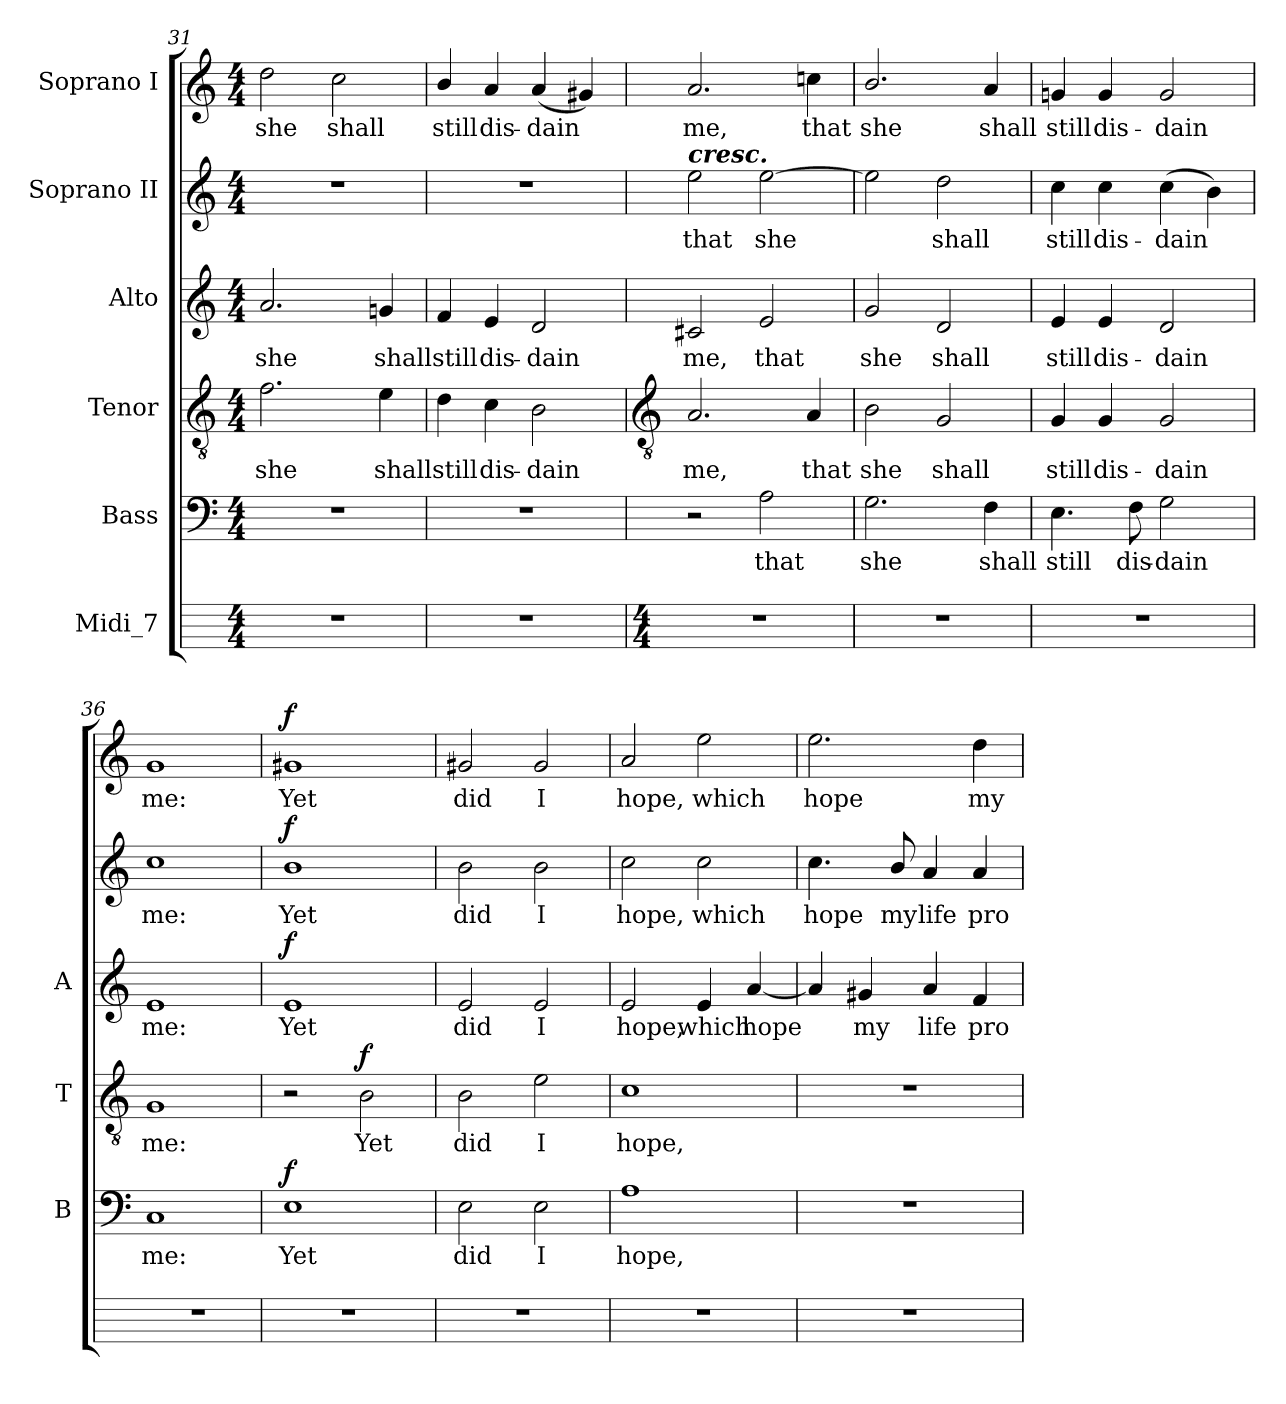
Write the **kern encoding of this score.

**kern	**kern	**text	**dynam	**kern	**text	**dynam	**kern	**text	**dynam	**kern	**text	**dynam	**kern	**text	**dynam
*part6	*part5	*part5	*part5	*part4	*part4	*part4	*part3	*part3	*part3	*part2	*part2	*part2	*part1	*part1	*part1
*staff6	*staff5	*staff5	*staff5	*staff4	*staff4	*staff4	*staff3	*staff3	*staff3	*staff2	*staff2	*staff2	*staff1	*staff1	*staff1
*I"Midi_7	*I"Bass	*	*	*I"Tenor	*	*	*I"Alto	*	*	*I"Soprano II	*	*	*I"Soprano I	*	*
*	*I'B	*	*	*I'T	*	*	*I'A	*	*	*	*	*	*	*	*
*	*clefF4	*	*	*clefGv2	*	*	*clefG2	*	*	*clefG2	*	*	*clefG2	*	*
*	*k[]	*	*	*k[]	*	*	*k[]	*	*	*k[]	*	*	*k[]	*	*
*	*C:	*	*	*C:	*	*	*C:	*	*	*C:	*	*	*C:	*	*
*M4/4	*M4/4	*	*	*M4/4	*	*	*M4/4	*	*	*M4/4	*	*	*M4/4	*	*
=31	=31	=31	=31	=31	=31	=31	=31	=31	=31	=31	=31	=31	=31	=31	=31
!	!	!	!	!	!LO:LY:b	!	!	!LO:LY:b	!	!	!	!	!	!LO:LY:b	!
1r	1r	.	.	2.f	she	.	2.a	she	.	1r	.	.	2dd	she	.
!	!	!	!	!	!	!	!	!	!	!	!	!	!	!LO:LY:b	!
.	.	.	.	.	.	.	.	.	.	.	.	.	2cc	shall	.
!	!	!	!	!	!LO:LY:b	!	!	!LO:LY:b	!	!	!	!	!	!	!
.	.	.	.	4e	shall	.	4gn	shall	.	.	.	.	.	.	.
=32	=32	=32	=32	=32	=32	=32	=32	=32	=32	=32	=32	=32	=32	=32	=32
!	!	!	!	!	!LO:LY:b	!	!	!LO:LY:b	!	!	!	!	!	!LO:LY:b	!
1r	1r	.	.	4d	still	.	4f	still	.	1r	.	.	4b/	still	.
!	!	!	!	!	!LO:LY:b	!	!	!LO:LY:b	!	!	!	!	!	!LO:LY:b	!
.	.	.	.	4c	dis-	.	4e	dis-	.	.	.	.	4a	dis-	.
!	!	!	!	!	!LO:LY:b	!	!	!LO:LY:b	!	!	!	!	!	!LO:LY:b	!
.	.	.	.	2B	-dain	.	2d	-dain	.	.	.	.	(<4a	-dain	.
.	.	.	.	.	.	.	.	.	.	.	.	.	4g#X)	.	.
!!LO:LB:g=z
=33	=33	=33	=33	=33	=33	=33	=33	=33	=33	=33	=33	=33	=33	=33	=33
*	*	*	*	*clefGv2	*	*	*	*	*	*	*	*	*	*	*
*M4/4	*	*	*	*	*	*	*	*	*	*	*	*	*	*	*
!	!	!	!	!	!	!	!	!	!	!LO:TX:a:Bi:t=cresc.	!	!	!	!	!
!	!	!	!	!	!LO:LY:b	!	!	!LO:LY:b	!	!	!LO:LY:b	!	!	!LO:LY:b	!
1r	2r	.	.	2.A	me,	.	2c#X	me,	.	2ee	that	.	2.a	me,	.
!	!	!LO:LY:b	!	!	!	!	!	!LO:LY:b	!	!	!LO:LY:b	!	!	!	!
.	2A	that	.	.	.	.	2e	that	.	[2ee	she	.	.	.	.
!	!	!	!	!	!LO:LY:b	!	!	!	!	!	!	!	!	!LO:LY:b	!
.	.	.	.	4A	that	.	.	.	.	.	.	.	4ccn	that	.
=34	=34	=34	=34	=34	=34	=34	=34	=34	=34	=34	=34	=34	=34	=34	=34
!	!	!LO:LY:b	!	!	!LO:LY:b	!	!	!LO:LY:b	!	!	!	!	!	!LO:LY:b	!
1r	2.G	she	.	2B	she	.	2g	she	.	2ee]	.	.	2.b/	she	.
!	!	!	!	!	!LO:LY:b	!	!	!LO:LY:b	!	!	!LO:LY:b	!	!	!	!
.	.	.	.	2G	shall	.	2d	shall	.	2dd	shall	.	.	.	.
!	!	!LO:LY:b	!	!	!	!	!	!	!	!	!	!	!	!LO:LY:b	!
.	4F	shall	.	.	.	.	.	.	.	.	.	.	4a	shall	.
=35	=35	=35	=35	=35	=35	=35	=35	=35	=35	=35	=35	=35	=35	=35	=35
!	!	!LO:LY:b	!	!	!LO:LY:b	!	!	!LO:LY:b	!	!	!LO:LY:b	!	!	!LO:LY:b	!
1r	4.E	still	.	4G	still	.	4e	still	.	4cc	still	.	4gn	still	.
!	!	!	!	!	!LO:LY:b	!	!	!LO:LY:b	!	!	!LO:LY:b	!	!	!LO:LY:b	!
.	.	.	.	4G	dis-	.	4e	dis-	.	4cc	dis-	.	4g	dis-	.
!	!	!LO:LY:b	!	!	!	!	!	!	!	!	!	!	!	!	!
.	8F	dis-	.	.	.	.	.	.	.	.	.	.	.	.	.
!	!	!LO:LY:b	!	!	!LO:LY:b	!	!	!LO:LY:b	!	!	!LO:LY:b	!	!	!LO:LY:b	!
.	2G	-dain	.	2G	-dain	.	2d	-dain	.	(>4cc	-dain	.	2g	-dain	.
.	.	.	.	.	.	.	.	.	.	4b)	.	.	.	.	.
=36	=36	=36	=36	=36	=36	=36	=36	=36	=36	=36	=36	=36	=36	=36	=36
!	!	!LO:LY:b	!	!	!LO:LY:b	!	!	!LO:LY:b	!	!	!LO:LY:b	!	!	!LO:LY:b	!
1r	1C	me:	.	1G	me:	.	1e	me:	.	1cc	me:	.	1g	me:	.
=37	=37	=37	=37	=37	=37	=37	=37	=37	=37	=37	=37	=37	=37	=37	=37
!	!	!LO:LY:b	!LO:DY:b	!	!	!	!	!LO:LY:b	!LO:DY:b	!	!LO:LY:b	!LO:DY:b	!	!LO:LY:b	!LO:DY:b
1r	1E	Yet	f	2r	.	.	1e	Yet	f	1b	Yet	f	1g#X	Yet	f
!	!	!	!	!	!LO:LY:b	!LO:DY:b	!	!	!	!	!	!	!	!	!
.	.	.	.	2B	Yet	f	.	.	.	.	.	.	.	.	.
=38	=38	=38	=38	=38	=38	=38	=38	=38	=38	=38	=38	=38	=38	=38	=38
!	!	!LO:LY:b	!	!	!LO:LY:b	!	!	!LO:LY:b	!	!	!LO:LY:b	!	!	!LO:LY:b	!
1r	2E	did	.	2B	did	.	2e	did	.	2b	did	.	2g#X	did	.
!	!	!LO:LY:b	!	!	!LO:LY:b	!	!	!LO:LY:b	!	!	!LO:LY:b	!	!	!LO:LY:b	!
.	2E	I	.	2e	I	.	2e	I	.	2b	I	.	2g#	I	.
=39	=39	=39	=39	=39	=39	=39	=39	=39	=39	=39	=39	=39	=39	=39	=39
!	!	!LO:LY:b	!	!	!LO:LY:b	!	!	!LO:LY:b	!	!	!LO:LY:b	!	!	!LO:LY:b	!
1r	1A	hope,	.	1c	hope,	.	2e	hope,	.	2cc	hope,	.	2a	hope,	.
!	!	!	!	!	!	!	!	!LO:LY:b	!	!	!LO:LY:b	!	!	!LO:LY:b	!
.	.	.	.	.	.	.	4e	which	.	2cc	which	.	2ee	which	.
!	!	!	!	!	!	!	!	!LO:LY:b	!	!	!	!	!	!	!
.	.	.	.	.	.	.	[4a	hope	.	.	.	.	.	.	.
=40	=40	=40	=40	=40	=40	=40	=40	=40	=40	=40	=40	=40	=40	=40	=40
!	!	!	!	!	!	!	!	!	!	!	!LO:LY:b	!	!	!LO:LY:b	!
1r	1r	.	.	1r	.	.	4a]	.	.	4.cc	hope	.	2.ee	hope	.
!	!	!	!	!	!	!	!	!LO:LY:b	!	!	!	!	!	!	!
.	.	.	.	.	.	.	4g#X	my	.	.	.	.	.	.	.
!	!	!	!	!	!	!	!	!	!	!	!LO:LY:b	!	!	!	!
.	.	.	.	.	.	.	.	.	.	8b/	my	.	.	.	.
!	!	!	!	!	!	!	!	!LO:LY:b	!	!	!LO:LY:b	!	!	!	!
.	.	.	.	.	.	.	4a	life	.	4a	life	.	.	.	.
!	!	!	!	!	!	!	!	!LO:LY:b	!	!	!LO:LY:b	!	!	!LO:LY:b	!
.	.	.	.	.	.	.	4f	pro-	.	4a	pro-	.	4dd	my	.
=	=	=	=	=	=	=	=	=	=	=	=	=	=	=	=
*-	*-	*-	*-	*-	*-	*-	*-	*-	*-	*-	*-	*-	*-	*-	*-
